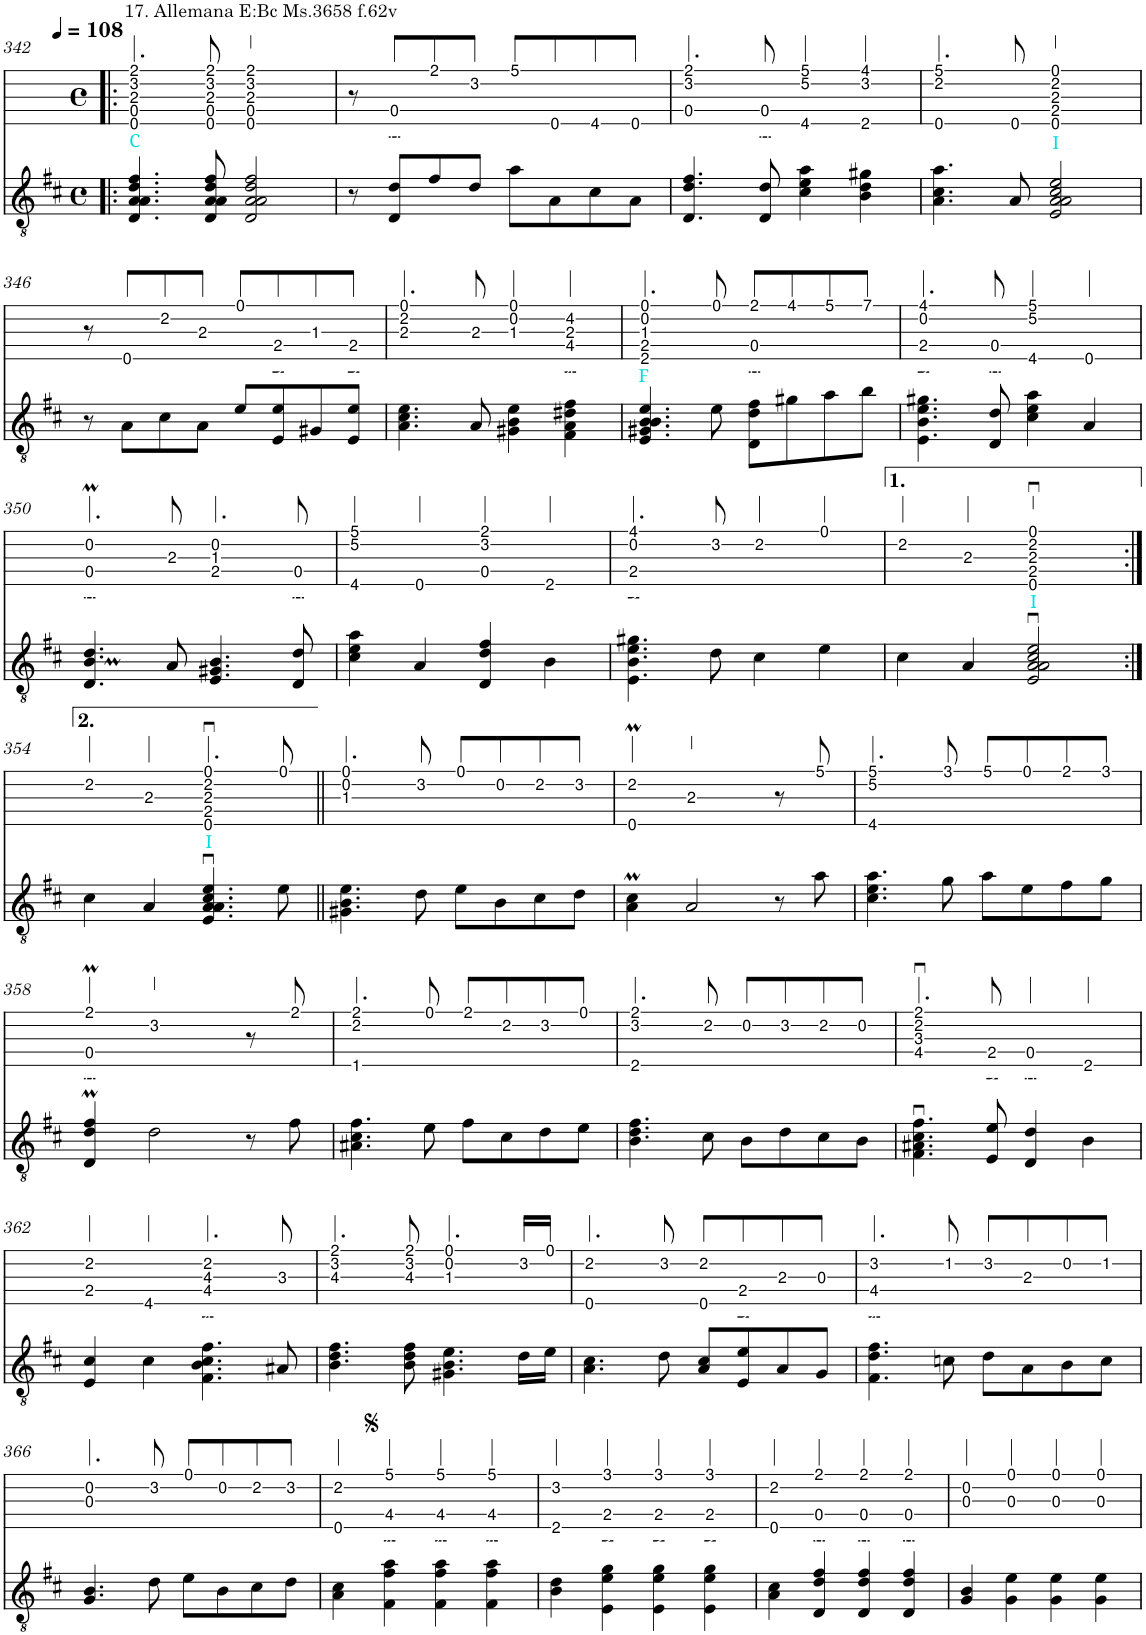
**kern	**kern
*part1	*part1
*staff2	*staff1
*I"Classical Guitar	*
*I'Guit.	*
!!LO:PB:g=z
*clefGv2	*
*k[f#c#]	*k[f#c#]
*M4/4	*M4/4
*met(c)	*met(c)
*MM108	*MM108
=342!|:	=342!|:
!	!LO:TX:a:t=17. Allemana E&colon;Bc Ms.3658 f.62v
!LO:TX:a:color=#00DCDC:t=C	!
4.D/ 4.A/ 4.A/ 4.d/ 4.f#/	4.A/ 4.D/ 4.A/ 4.d/ 4.f#/
8D/ 8A/ 8A/ 8d/ 8f#/	8A/ 8D/ 8A/ 8d/ 8f#/
2D/ 2A/ 2A/ 2d/ 2f#/	2A/ 2D/ 2A/ 2d/ 2f#/
=343	=343
8r	8r
8D/ 8d/L	8di/ 8D/L
8f#/	8f#/
8d/J	8d/J
8a\L	8a/L
8A\	8A/
8c#\	8c#/
8A\J	8A/J
=344	=344
4.D/ 4.d/ 4.f#/	4.D/ 4.d/ 4.f#/
8D/ 8d/	8di/ 8D/
4c#\ 4e\ 4a\	4c#/ 4e/ 4a/
4B\ 4d\ 4g#X\	4B/ 4d/ 4g#X/
=345	=345
4.A\ 4.c#\ 4.a\	4.A/ 4.c#/ 4.a/
8A/	8A/
!LO:TX:a:color=#00DCDC:t=I	!
2E/ 2A/ 2A/ 2c#/ 2e/	2A/ 2E/ 2A/ 2c#/ 2e/
!!LO:LB:g=z
=346	=346
8r	8r
8A\L	8A/L
8c#\	8c#/
8A\J	8A/J
8e/L	8e/L
8E/ 8e/	8ei/ 8E/
8G#X/	8G#X/
8E/ 8e/J	8ei/ 8E/J
=347	=347
4.A\ 4.c#\ 4.e\	4.A/ 4.c#/ 4.e/
8A/	8A/
4G#X\ 4B\ 4e\	4G#X/ 4B/ 4e/
4F#\ 4A\ 4d#X\ 4f#\	4f#i/ 4F#/ 4A/ 4d#X/
=348	=348
!LO:TX:a:color=#00DCDC:t=F	!
4.E/ 4.G#X/ 4.B/ 4.B/ 4.e/	4.B/ 4.E/ 4.G#X/ 4.B/ 4.e/
8e\	8e/
8D\ 8d\ 8f#\L	8di/ 8D/ 8f#/L
8g#X\	8g#X/
8a\	8a/
8b\J	8b/J
=349	=349
4.E\ 4.B\ 4.e\ 4.g#X\	4.ei/ 4.E/ 4.B/ 4.g#X/
8D/ 8d/	8di/ 8D/
4c#\ 4e\ 4a\	4c#/ 4e/ 4a/
4A/	4A/
!!LO:LB:g=z
=350	=350
4.D/M 4.B/M 4.d/M	4.di/w 4.D/w 4.B/w
8A/	8A/
4.E/ 4.G#X/ 4.B/	4.E/ 4.G#X/ 4.B/
8D/ 8d/	8di/ 8D/
=351	=351
4c#\ 4e\ 4a\	4c#/ 4e/ 4a/
4A/	4A/
4D/ 4d/ 4f#/	4D/ 4d/ 4f#/
4B\	4B/
=352	=352
4.E\ 4.B\ 4.e\ 4.g#X\	4.ei/ 4.E/ 4.B/ 4.g#X/
8d\	8d/
4c#\	4c#/
4e\	4e/
=353	=353
4c#\	4c#/
4A/	4A/
!LO:TX:a:color=#00DCDC:t=I	!
2E/u 2A/u 2A/u 2c#/u 2e/u	2A/u 2E/u 2A/u 2c#/u 2e/u
!!LO:LB:g=z
=354:|!	=354:|!
4c#\	4c#/
4A/	4A/
!LO:TX:a:color=#00DCDC:t=I	!
4.E/u 4.A/u 4.A/u 4.c#/u 4.e/u	4.A/u 4.E/u 4.A/u 4.c#/u 4.e/u
8e\	8e/
=355||	=355||
4.G#X\ 4.B\ 4.e\	4.G#X/ 4.B/ 4.e/
8d\	8d/
8e\L	8e/L
8B\	8B/
8c#\	8c#/
8d\J	8d/J
=356	=356
4A\M 4c#\M	4A/M 4c#/M
2A/	2A/
8r	8r
8a\	8a/
=357	=357
4.c#\ 4.e\ 4.a\	4.c#/ 4.e/ 4.a/
8g\	8g/
8a\L	8a/L
8e\	8e/
8f#\	8f#/
8g\J	8g/J
!!LO:LB:g=z
=358	=358
4D/M 4d/M 4f#/M	4di/M 4D/M 4f#/M
2d\	2d/
8r	8r
8f#\	8f#/
=359	=359
4.A#X\ 4.c#\ 4.f#\	4.A#X/ 4.c#/ 4.f#/
8e\	8e/
8f#\L	8f#/L
8c#\	8c#/
8d\	8d/
8e\J	8e/J
=360	=360
4.B\ 4.d\ 4.f#\	4.B/ 4.d/ 4.f#/
8c#\	8c#/
8B\L	8B/L
8d\	8d/
8c#\	8c#/
8B\J	8B/J
=361	=361
4.F#\u 4.A#X\u 4.c#\u 4.f#\u	4.F#/u 4.A#X/u 4.c#/u 4.f#/u
8E/ 8e/	8ei/ 8E/
4D/ 4d/	4di/ 4D/
4B\	4B/
!!LO:LB:g=z
=362	=362
4E/ 4c#/	4E/ 4c#/
4c#\	4c#/
4.F#\ 4.B\ 4.c#\ 4.f#\	4.f#i/ 4.F#/ 4.B/ 4.c#/
8A#X/	8A#X/
=363	=363
4.B\ 4.d\ 4.f#\	4.B/ 4.d/ 4.f#/
8B\ 8d\ 8f#\	8B/ 8d/ 8f#/
4.G#X\ 4.B\ 4.e\	4.G#X/ 4.B/ 4.e/
16d\LL	16d/LL
16e\JJ	16e/JJ
=364	=364
4.A\ 4.c#\	4.A/ 4.c#/
8d\	8d/
8A/ 8c#/L	8A/ 8c#/L
8E/ 8e/	8ei/ 8E/
8A/	8A/
8G/J	8G/J
=365	=365
4.F#\ 4.d\ 4.f#\	4.f#i/ 4.F#/ 4.d/
8cn\	8cn/
8d\L	8d/L
8A\	8A/
8B\	8B/
8c\J	8c/J
!!LO:LB:g=z
=366	=366
4.G/ 4.B/	4.G/ 4.B/
8d\	8d/
8e\L	8e/L
8B\	8B/
8c#\	8c#/
8d\J	8d/J
=367	=367
4A\ 4c#\	4A/ 4c#/
4F#\ 4f#\ 4a\	4f#i/ 4F#/ 4a/
4F#\ 4f#\ 4a\	4f#i/ 4F#/ 4a/
4F#\ 4f#\ 4a\	4f#i/ 4F#/ 4a/
=368	=368
4B\ 4d\	4B/ 4d/
4E\ 4e\ 4g\	4ei/ 4E/ 4g/
4E\ 4e\ 4g\	4ei/ 4E/ 4g/
4E\ 4e\ 4g\	4ei/ 4E/ 4g/
=369	=369
4A\ 4c#\	4A/ 4c#/
4D/ 4d/ 4f#/	4di/ 4D/ 4f#/
4D/ 4d/ 4f#/	4di/ 4D/ 4f#/
4D/ 4d/ 4f#/	4di/ 4D/ 4f#/
=370	=370
4G/ 4B/	4G/ 4B/
4G\ 4e\	4G/ 4e/
4G\ 4e\	4G/ 4e/
4G\ 4e\	4G/ 4e/
=	=
*-	*-
